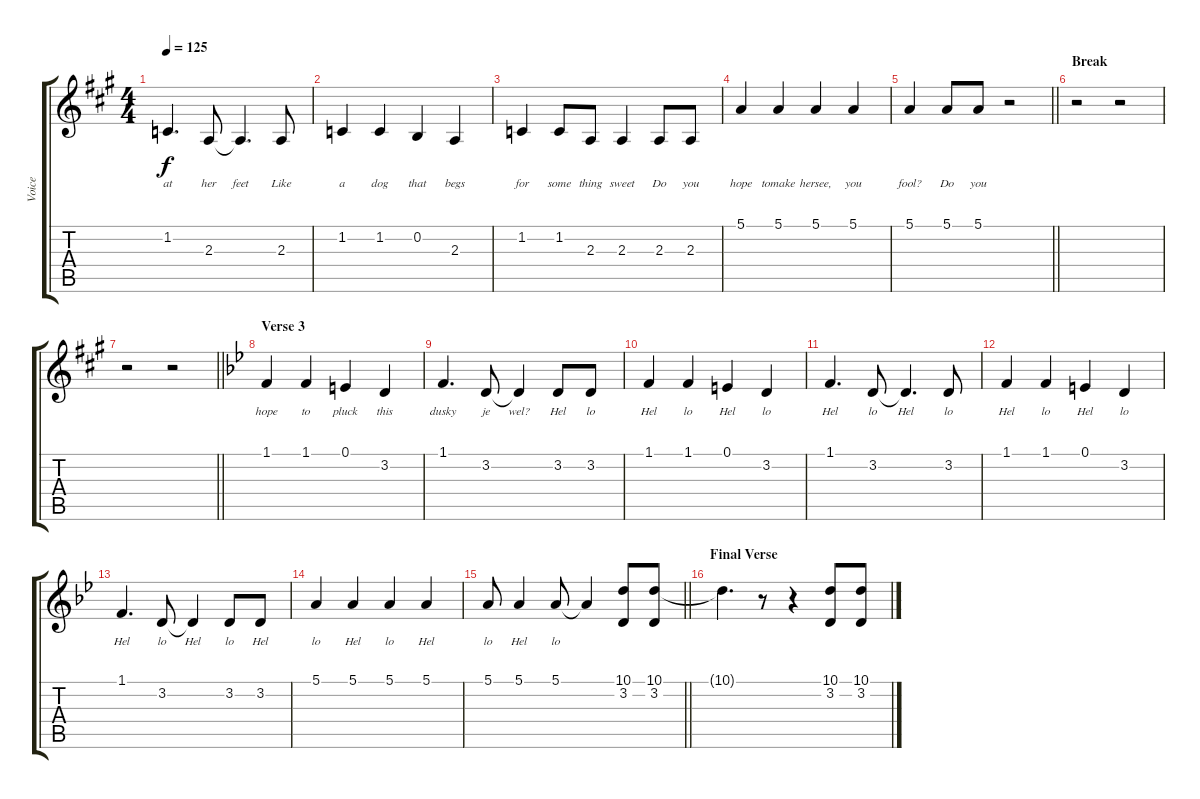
\track ("Voice" "Voice") {instrument oboe}
\staff {score tabs}
\tuning (E4 B3 G3 D3 A2 E2) {hide}
\ts (4 4)
\tempo 125
\clef g2
\ks a
1.2.4{d lyrics (0 "at") lyrics (1 "") lyrics (2 "") lyrics (3 "") lyrics (4 "") dy f} 2.3.8{lyrics (0 "her") lyrics (1 "") lyrics (2 "") lyrics (3 "") lyrics (4 "")} 2.3{t}.4{d lyrics (0 "feet") lyrics (1 "") lyrics (2 "") lyrics (3 "") lyrics (4 "")} 2.3.8{lyrics (0 "Like") lyrics (1 "") lyrics (2 "") lyrics (3 "") lyrics (4 "")} |
1.2.4{lyrics (0 "a") lyrics (1 "") lyrics (2 "") lyrics (3 "") lyrics (4 "")} 1.2.4{lyrics (0 "dog") lyrics (1 "") lyrics (2 "") lyrics (3 "") lyrics (4 "")} 0.2.4{lyrics (0 "that") lyrics (1 "") lyrics (2 "") lyrics (3 "") lyrics (4 "")} 2.3.4{lyrics (0 "begs") lyrics (1 "") lyrics (2 "") lyrics (3 "") lyrics (4 "")} |
1.2.4{lyrics (0 "for") lyrics (1 "") lyrics (2 "") lyrics (3 "") lyrics (4 "")} 1.2.8{lyrics (0 "some") lyrics (1 "") lyrics (2 "") lyrics (3 "") lyrics (4 "")} 2.3.8{lyrics (0 "thing") lyrics (1 "") lyrics (2 "") lyrics (3 "") lyrics (4 "")} 2.3.4{lyrics (0 "sweet") lyrics (1 "") lyrics (2 "") lyrics (3 "") lyrics (4 "")} 2.3.8{lyrics (0 "Do") lyrics (1 "") lyrics (2 "") lyrics (3 "") lyrics (4 "")} 2.3.8{lyrics (0 "you") lyrics (1 "") lyrics (2 "") lyrics (3 "") lyrics (4 "")} |
5.1.4{lyrics (0 "hope") lyrics (1 "") lyrics (2 "") lyrics (3 "") lyrics (4 "")} 5.1.4{lyrics (0 "tomake") lyrics (1 "") lyrics (2 "") lyrics (3 "") lyrics (4 "")} 5.1.4{lyrics (0 "hersee,") lyrics (1 "") lyrics (2 "") lyrics (3 "") lyrics (4 "")} 5.1.4{lyrics (0 "you") lyrics (1 "") lyrics (2 "") lyrics (3 "") lyrics (4 "")} |
\barLineRight lightlight
5.1.4{lyrics (0 "fool?") lyrics (1 "") lyrics (2 "") lyrics (3 "") lyrics (4 "")} 5.1.8{lyrics (0 "Do") lyrics (1 "") lyrics (2 "") lyrics (3 "") lyrics (4 "")} 5.1.8{lyrics (0 "you") lyrics (1 "") lyrics (2 "") lyrics (3 "") lyrics (4 "")} r.2 |
\section ("" "Break")
r.2 r.2 |
\barLineRight lightlight
r.2 r.2 |
\section ("" "Verse 3")
\ks bb
1.1.4{lyrics (0 "hope") lyrics (1 "") lyrics (2 "") lyrics (3 "") lyrics (4 "")} 1.1.4{lyrics (0 "to") lyrics (1 "") lyrics (2 "") lyrics (3 "") lyrics (4 "")} 0.1.4{lyrics (0 "pluck") lyrics (1 "") lyrics (2 "") lyrics (3 "") lyrics (4 "")} 3.2.4{lyrics (0 "this") lyrics (1 "") lyrics (2 "") lyrics (3 "") lyrics (4 "")} |
1.1.4{d lyrics (0 "dusky") lyrics (1 "") lyrics (2 "") lyrics (3 "") lyrics (4 "")} 3.2.8{lyrics (0 "je") lyrics (1 "") lyrics (2 "") lyrics (3 "") lyrics (4 "")} 3.2{t}.4{lyrics (0 "wel?") lyrics (1 "") lyrics (2 "") lyrics (3 "") lyrics (4 "")} 3.2.8{lyrics (0 "Hel") lyrics (1 "") lyrics (2 "") lyrics (3 "") lyrics (4 "")} 3.2.8{lyrics (0 "lo") lyrics (1 "") lyrics (2 "") lyrics (3 "") lyrics (4 "")} |
1.1.4{lyrics (0 "Hel") lyrics (1 "") lyrics (2 "") lyrics (3 "") lyrics (4 "")} 1.1.4{lyrics (0 "lo") lyrics (1 "") lyrics (2 "") lyrics (3 "") lyrics (4 "")} 0.1.4{lyrics (0 "Hel") lyrics (1 "") lyrics (2 "") lyrics (3 "") lyrics (4 "")} 3.2.4{lyrics (0 "lo") lyrics (1 "") lyrics (2 "") lyrics (3 "") lyrics (4 "")} |
1.1.4{d lyrics (0 "Hel") lyrics (1 "") lyrics (2 "") lyrics (3 "") lyrics (4 "")} 3.2.8{lyrics (0 "lo") lyrics (1 "") lyrics (2 "") lyrics (3 "") lyrics (4 "")} 3.2{t}.4{d lyrics (0 "Hel") lyrics (1 "") lyrics (2 "") lyrics (3 "") lyrics (4 "")} 3.2.8{lyrics (0 "lo") lyrics (1 "") lyrics (2 "") lyrics (3 "") lyrics (4 "")} |
1.1.4{lyrics (0 "Hel") lyrics (1 "") lyrics (2 "") lyrics (3 "") lyrics (4 "")} 1.1.4{lyrics (0 "lo") lyrics (1 "") lyrics (2 "") lyrics (3 "") lyrics (4 "")} 0.1.4{lyrics (0 "Hel") lyrics (1 "") lyrics (2 "") lyrics (3 "") lyrics (4 "")} 3.2.4{lyrics (0 "lo") lyrics (1 "") lyrics (2 "") lyrics (3 "") lyrics (4 "")} |
1.1.4{d lyrics (0 "Hel") lyrics (1 "") lyrics (2 "") lyrics (3 "") lyrics (4 "")} 3.2.8{lyrics (0 "lo") lyrics (1 "") lyrics (2 "") lyrics (3 "") lyrics (4 "")} 3.2{t}.4{lyrics (0 "Hel") lyrics (1 "") lyrics (2 "") lyrics (3 "") lyrics (4 "")} 3.2.8{lyrics (0 "lo") lyrics (1 "") lyrics (2 "") lyrics (3 "") lyrics (4 "")} 3.2.8{lyrics (0 "Hel") lyrics (1 "") lyrics (2 "") lyrics (3 "") lyrics (4 "")} |
5.1.4{lyrics (0 "lo") lyrics (1 "") lyrics (2 "") lyrics (3 "") lyrics (4 "")} 5.1.4{lyrics (0 "Hel") lyrics (1 "") lyrics (2 "") lyrics (3 "") lyrics (4 "")} 5.1.4{lyrics (0 "lo") lyrics (1 "") lyrics (2 "") lyrics (3 "") lyrics (4 "")} 5.1.4{lyrics (0 "Hel") lyrics (1 "") lyrics (2 "") lyrics (3 "") lyrics (4 "")} |
\barLineRight lightlight
5.1.8{lyrics (0 "lo") lyrics (1 "") lyrics (2 "") lyrics (3 "") lyrics (4 "")} 5.1.4{lyrics (0 "Hel") lyrics (1 "") lyrics (2 "") lyrics (3 "") lyrics (4 "")} 5.1.8{lyrics (0 "lo") lyrics (1 "") lyrics (2 "") lyrics (3 "") lyrics (4 "")} 5.1{t}.4 (10.1 3.2).8 (10.1 3.2).8 |
\section ("" "Final Verse")
10.1{t}.4{d} r.8 r.4 (10.1 3.2).8 (10.1 3.2).8
